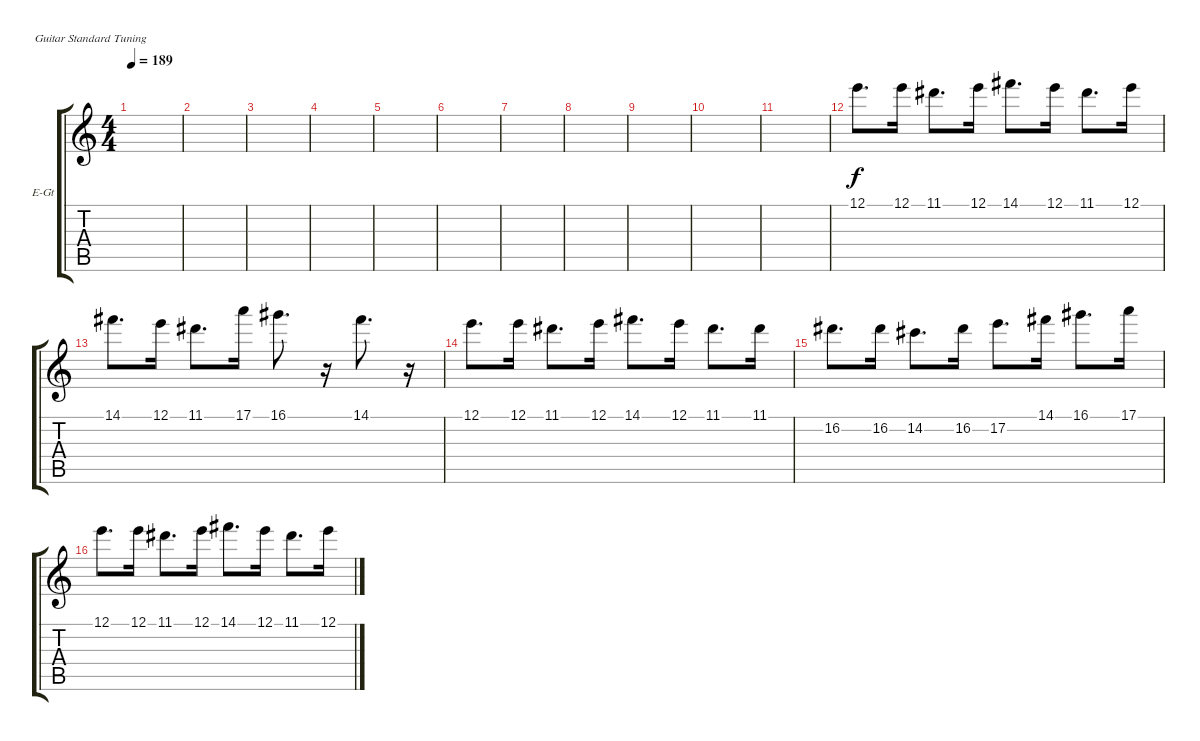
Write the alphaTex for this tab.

\defaultSystemsLayout 4
\bracketExtendMode groupsimilarinstruments
\firstSystemTrackNameOrientation horizontal
\otherSystemsTrackNameOrientation horizontal
\track ("Overdrive Solo" "E-Gt") {instrument overdrivenguitar}
\staff {score tabs}
\tuning (E4 B3 G3 D3 A2 E2)
\ts (4 4)
\tempo 189
\clef g2
\ks c
|
\scale
0.333333 |
\scale
0.333333 |
\scale
0.333333 |
\scale
0.333333 |
\scale
0.333333 |
\scale
0.333333 |
\scale
0.333333 |
\scale
0.333333 |
|
|
12.1.8{d} 12.1.16 11.1.8{d} 12.1.16 14.1.8{d} 12.1.16 11.1.8{d} 12.1.16 |
14.1.8{d} 12.1.16 11.1.8{d} 17.1.16 16.1.8{d} r.16 14.1.8{d} r.16 |
12.1.8{d} 12.1.16 11.1.8{d} 12.1.16 14.1.8{d} 12.1.16 11.1.8{d} 11.1.16 |
16.2.8{d} 16.2.16 14.2.8{d} 16.2.16 17.2.8{d} 14.1.16 16.1.8{d} 17.1.16 |
12.1.8{d} 12.1.16 11.1.8{d} 12.1.16 14.1.8{d} 12.1.16 11.1.8{d} 12.1.16
